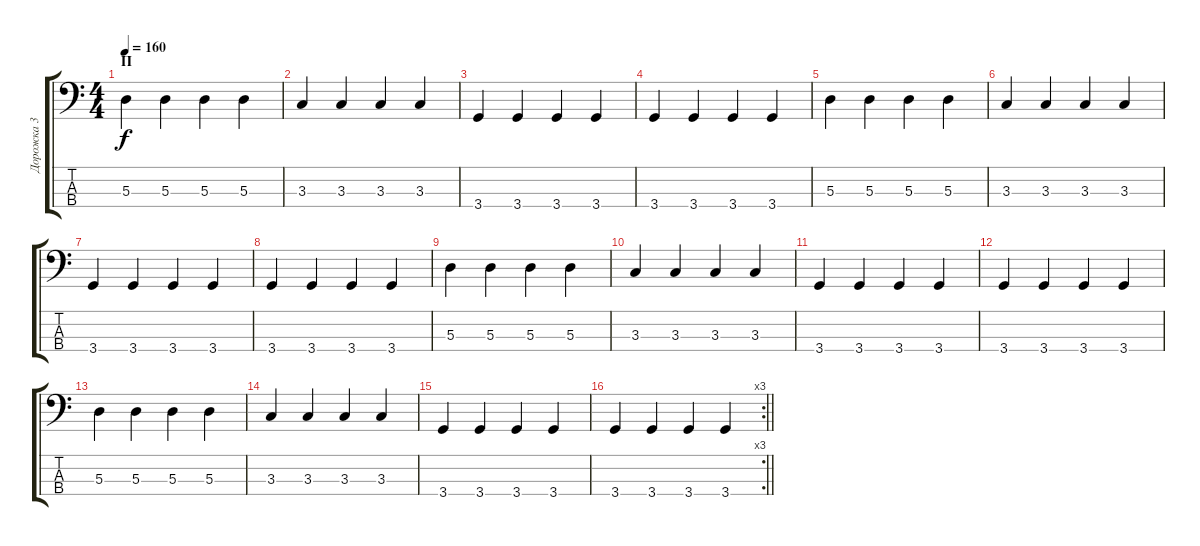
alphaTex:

\track ("Дорожка 3" "Дорожка 3") {instrument electricbassfinger}
\staff {score tabs}
\tuning (G2 D2 A1 E1) {hide}
\ts (4 4)
\section ("" "П")
\tempo 160
\clef f4
\ks c
5.3.4{dy f} 5.3.4 5.3.4 5.3.4 |
3.3.4 3.3.4 3.3.4 3.3.4 |
3.4.4 3.4.4 3.4.4 3.4.4 |
3.4.4 3.4.4 3.4.4 3.4.4 |
5.3.4 5.3.4 5.3.4 5.3.4 |
3.3.4 3.3.4 3.3.4 3.3.4 |
3.4.4 3.4.4 3.4.4 3.4.4 |
3.4.4 3.4.4 3.4.4 3.4.4 |
5.3.4 5.3.4 5.3.4 5.3.4 |
3.3.4 3.3.4 3.3.4 3.3.4 |
3.4.4 3.4.4 3.4.4 3.4.4 |
3.4.4 3.4.4 3.4.4 3.4.4 |
5.3.4 5.3.4 5.3.4 5.3.4 |
3.3.4 3.3.4 3.3.4 3.3.4 |
3.4.4 3.4.4 3.4.4 3.4.4 |
\rc 3
\barLineRight lightlight
3.4.4 3.4.4 3.4.4 3.4.4
